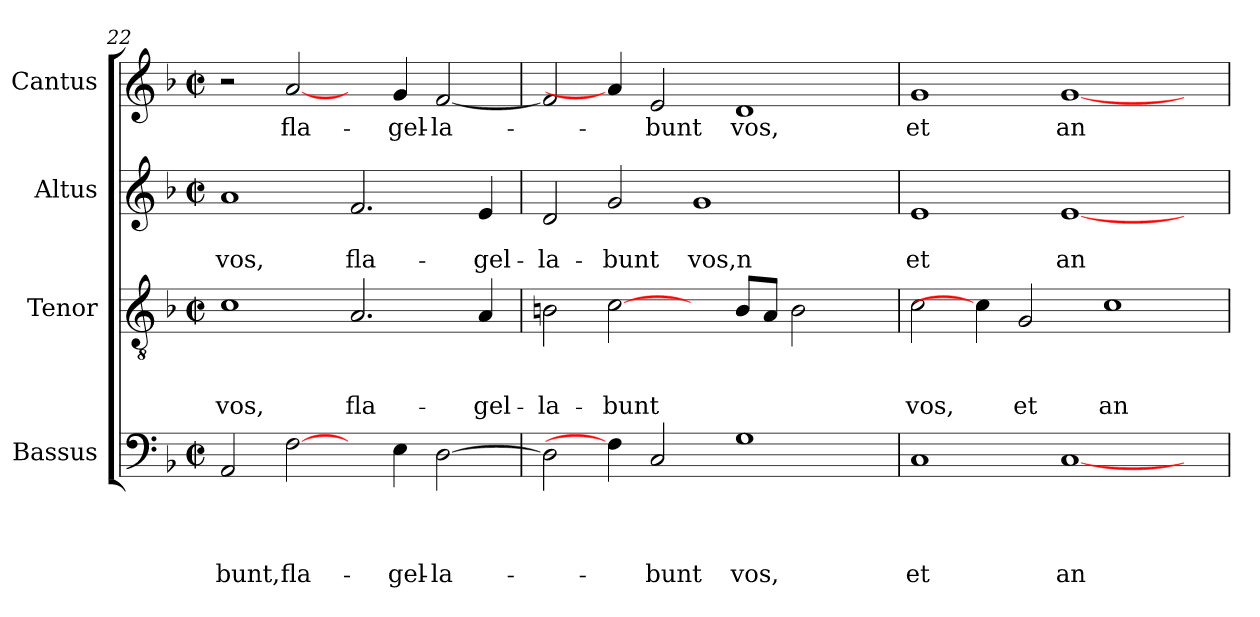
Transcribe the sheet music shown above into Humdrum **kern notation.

**kern	**text	**text	**text	**text	**kern	**text	**text	**text	**kern	**text	**text	**kern	**text
*part4	*part4	*part4	*part4	*part4	*part3	*part3	*part3	*part3	*part2	*part2	*part2	*part1	*part1
*staff4	*staff4	*staff4	*staff4	*staff4	*staff3	*staff3	*staff3	*staff3	*staff2	*staff2	*staff2	*staff1	*staff1
*I"Bassus	*	*	*	*	*I"Tenor	*	*	*	*I"Altus	*	*	*I"Cantus	*
*clefF4	*	*	*	*	*clefGv2	*	*	*	*clefG2	*	*	*clefG2	*
*k[b-]	*	*	*	*	*k[b-]	*	*	*	*k[b-]	*	*	*k[b-]	*
*F:	*	*	*	*	*F:	*	*	*	*F:	*	*	*F:	*
*M2/2	*	*	*	*	*M2/2	*	*	*	*M2/2	*	*	*M2/2	*
*met(c|)	*	*	*	*	*met(c|)	*	*	*	*met(c|)	*	*	*met(c|)	*
=22	=22	=22	=22	=22	=22	=22	=22	=22	=22	=22	=22	=22	=22
!	!	!	!	!LO:LY:b	!	!	!	!LO:LY:b	!	!	!LO:LY:b	!	!
2AA/	.	.	.	-bunt,	1c	.	.	vos,	1a	.	vos,	2r	.
!	!	!	!	!LO:LY:b	!	!	!	!	!	!	!	!	!LO:LY:b
[2F\	.	.	.	fla-	.	.	.	.	.	.	.	[2a/	fla-
!	!	!	!	!	!	!	!	!LO:LY:b	!	!	!LO:LY:b	!	!
4ryy	.	.	.	.	2.A/	.	.	fla-	2.f/	.	fla-	4ryy	.
!	!	!	!	!LO:LY:b	!	!	!	!	!	!	!	!	!LO:LY:b
4E\	.	.	.	-gel-	.	.	.	.	.	.	.	4g/	-gel-
!	!	!	!	!LO:LY:b:rj	!	!	!	!	!	!	!	!	!LO:LY:b:rj
[<2D\	.	.	.	-la-	.	.	.	.	.	.	.	[<2f/	-la-
!	!	!	!	!	!	!	!	!LO:LY:b	!	!	!LO:LY:b	!	!
.	.	.	.	.	4A/	.	.	-gel-	4e/	.	-gel-	.	.
!!LO:LB:g=z
=23	=23	=23	=23	=23	=23	=23	=23	=23	=23	=23	=23	=23	=23
!	!	!	!	!	!	!	!	!LO:LY:b	!	!	!LO:LY:b	!	!
2D\]	.	.	.	.	2Bn\	.	.	-la-	2d/	.	-la-	2f/]	.
!	!	!	!	!	!	!	!	!LO:LY:b	!	!	!LO:LY:b	!	!
4F\]	.	.	.	.	[2c\	.	.	-bunt	2g/	.	-bunt	4a/]	.
!	!	!	!	!LO:LY:b	!	!	!	!	!	!	!	!	!LO:LY:b
2C/	.	.	.	-bunt	.	.	.	.	.	.	.	2e/	-bunt
!	!	!	!	!	!	!	!	!	!	!	!LO:LY:b	!	!
.	.	.	.	.	4ryy	.	.	.	1g	.	vos,n	.	.
!	!	!	!	!LO:LY:b	!	!	!	!	!	!	!	!	!LO:LY:b
1G	.	.	.	vos,	8B/L	.	.	.	.	.	.	1d	vos,
.	.	.	.	.	8A/J	.	.	.	.	.	.	.	.
.	.	.	.	.	2B\	.	.	.	.	.	.	.	.
.	.	.	.	.	4ryy	.	.	.	4ryy	.	.	.	.
=24	=24	=24	=24	=24	=24	=24	=24	=24	=24	=24	=24	=24	=24
!	!	!	!	!LO:LY:b	!	!	!	!LO:LY:b	!	!	!LO:LY:b	!	!LO:LY:b
1C	.	.	.	et	2c\	.	.	vos,	1e	.	et	1g	et
.	.	.	.	.	4c\]	.	.	.	.	.	.	.	.
!	!	!	!	!	!	!	!	!LO:LY:b	!	!	!	!	!
.	.	.	.	.	2G/	.	.	et	.	.	.	.	.
!	!	!	!	!LO:LY:b	!	!	!	!	!	!	!LO:LY:b	!	!LO:LY:b
[<1C	.	.	.	an-	.	.	.	.	[<1e	.	an-	[<1g	an-
!	!	!	!	!	!	!	!	!LO:LY:b	!	!	!	!	!
.	.	.	.	.	1c	.	.	an-	.	.	.	.	.
4ryy	.	.	.	.	.	.	.	.	4ryy	.	.	4ryy	.
=	=	=	=	=	=	=	=	=	=	=	=	=	=
*-	*-	*-	*-	*-	*-	*-	*-	*-	*-	*-	*-	*-	*-
